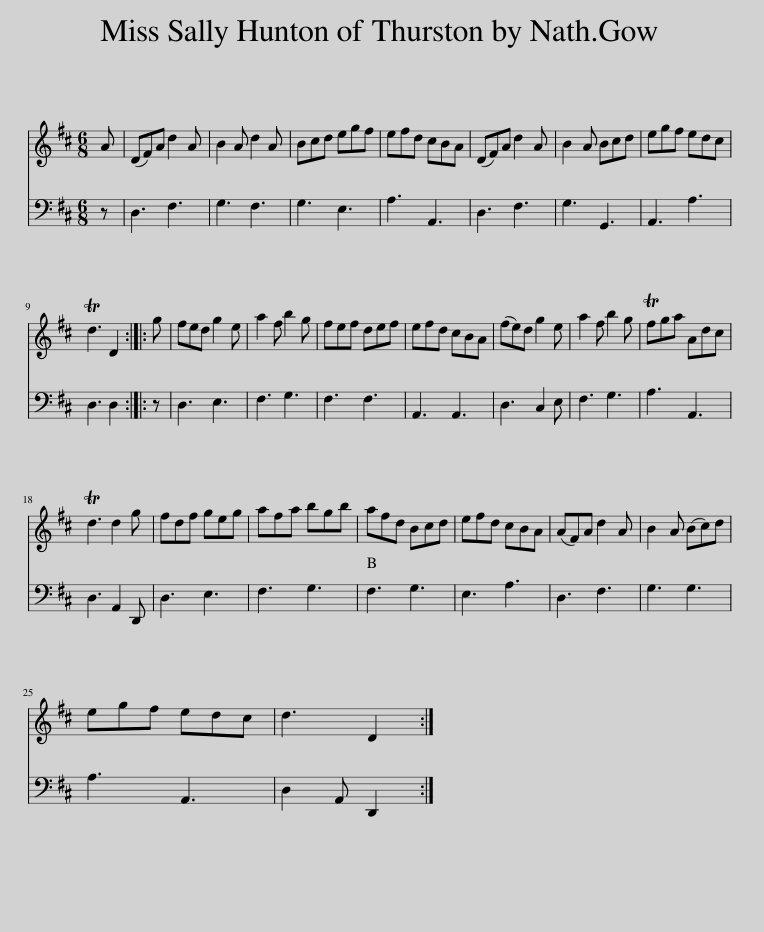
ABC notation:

X:1
%%score 1 2
L:1/8
M:6/8
I:linebreak $
K:D
V:1 treble
V:2 bass
V:1
 A | (DF)A d2 A | B2 A d2 A | Bcd egf | efd cBA | %5
 (DF)A d2 A | B2 A Bcd | egf edc |$ Td3 D2 :: g | %10
 fed g2 e | a2 f b2 g | fef def | efd cBA | (fe)d g2 e | %15
 a2 f b2 g | Tfga Adc |$ Td3 d2 g | fdf geg | afa bgb | %20
 afd Bcd | efd cBA | (AF)A d2 A | B2 A (Bc)d |$ egf edc | %25
 d3 D2 :| %26
V:2
 z | D,3 F,3 | G,3 F,3 | G,3 E,3 | A,3 A,,3 | %5
 D,3 F,3 | G,3 G,,3 | A,,3 A,3 |$ D,3 D,2 :: z | %10
 D,3 E,3 | F,3 G,3 | F,3 F,3 | A,,3 A,,3 | D,3 C,2 E, | %15
 F,3 G,3 | A,3 A,,3 |$ D,3 A,,2 D,, | D,3 E,3 | F,3 G,3 | %20
 F,3 G,3 | E,3 A,3 | D,3 F,3 | G,3 G,3 |$ A,3 A,,3 | %25
 D,2 A,, D,,2 :| %26
